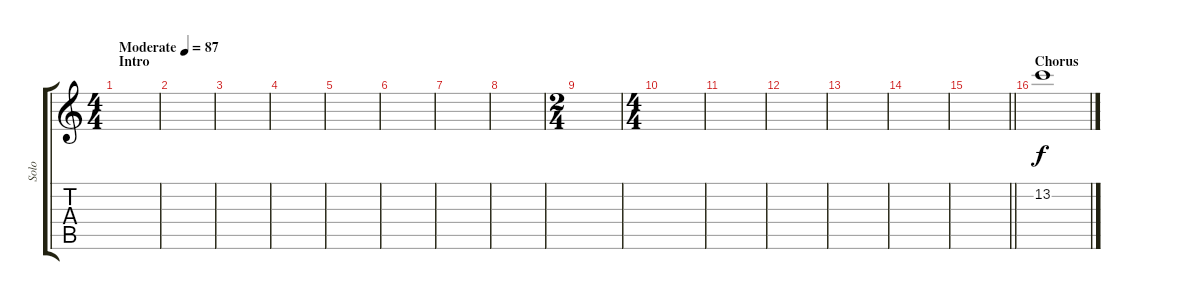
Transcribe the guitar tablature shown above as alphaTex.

\track ("Solo" "Solo") {instrument distortionguitar}
\staff {score tabs}
\tuning (E4 B3 G3 D3 A2 E2) {hide}
\ts (4 4)
\section ("" "Intro")
\tempo (87 "Moderate")
\clef g2
\ks c
|
|
|
|
|
|
|
|
\ts (2 4)
|
\ts (4 4)
|
|
|
|
|
\barLineRight lightlight
|
\section ("" "Chorus")
13.2.1
